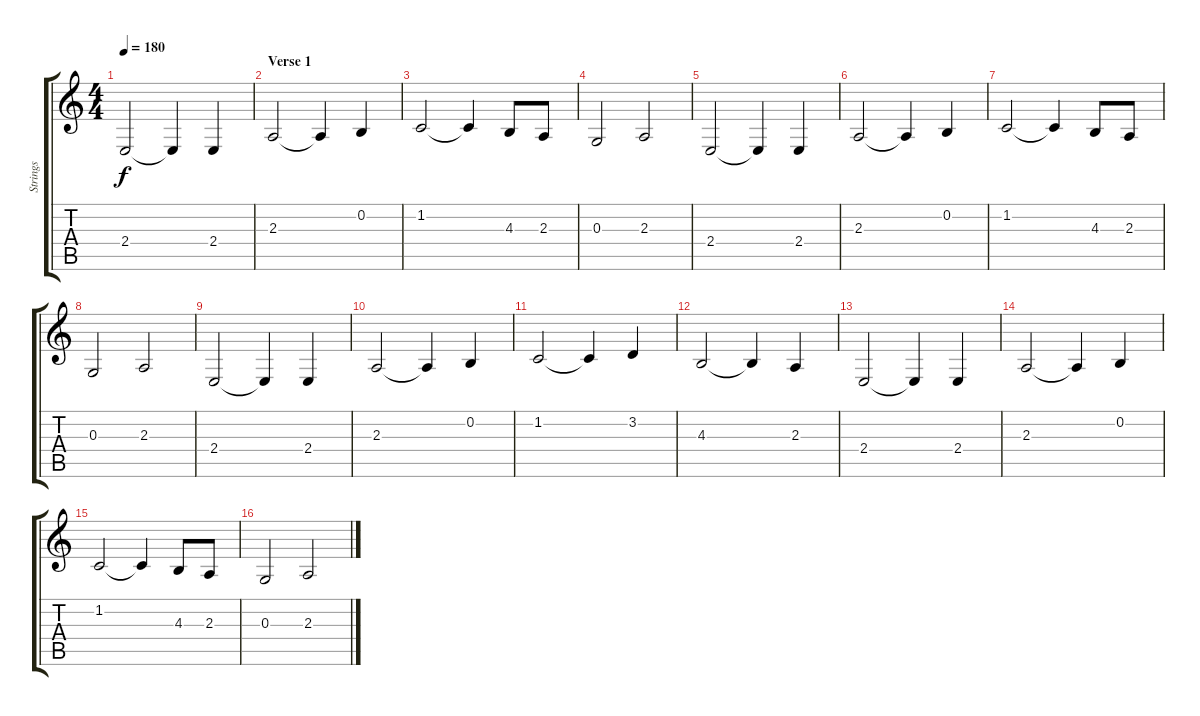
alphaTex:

\track ("Strings" "Strings") {instrument synthstrings1}
\staff {score tabs}
\tuning (E4 B3 G3 D3 A2 E2) {hide}
\ts (4 4)
\tempo 180
\clef g2
\ks c
2.4.2{dy f} 2.4{t}.4 2.4.4 |
\section ("" "Verse 1")
2.3.2 2.3{t}.4 0.2.4 |
1.2.2 1.2{t}.4 4.3.8 2.3.8 |
0.3.2 2.3.2 |
2.4.2 2.4{t}.4 2.4.4 |
2.3.2 2.3{t}.4 0.2.4 |
1.2.2 1.2{t}.4 4.3.8 2.3.8 |
0.3.2 2.3.2 |
2.4.2 2.4{t}.4 2.4.4 |
2.3.2 2.3{t}.4 0.2.4 |
1.2.2 1.2{t}.4 3.2.4 |
4.3.2 4.3{t}.4 2.3.4 |
2.4.2 2.4{t}.4 2.4.4 |
2.3.2 2.3{t}.4 0.2.4 |
1.2.2 1.2{t}.4 4.3.8 2.3.8 |
0.3.2 2.3.2
